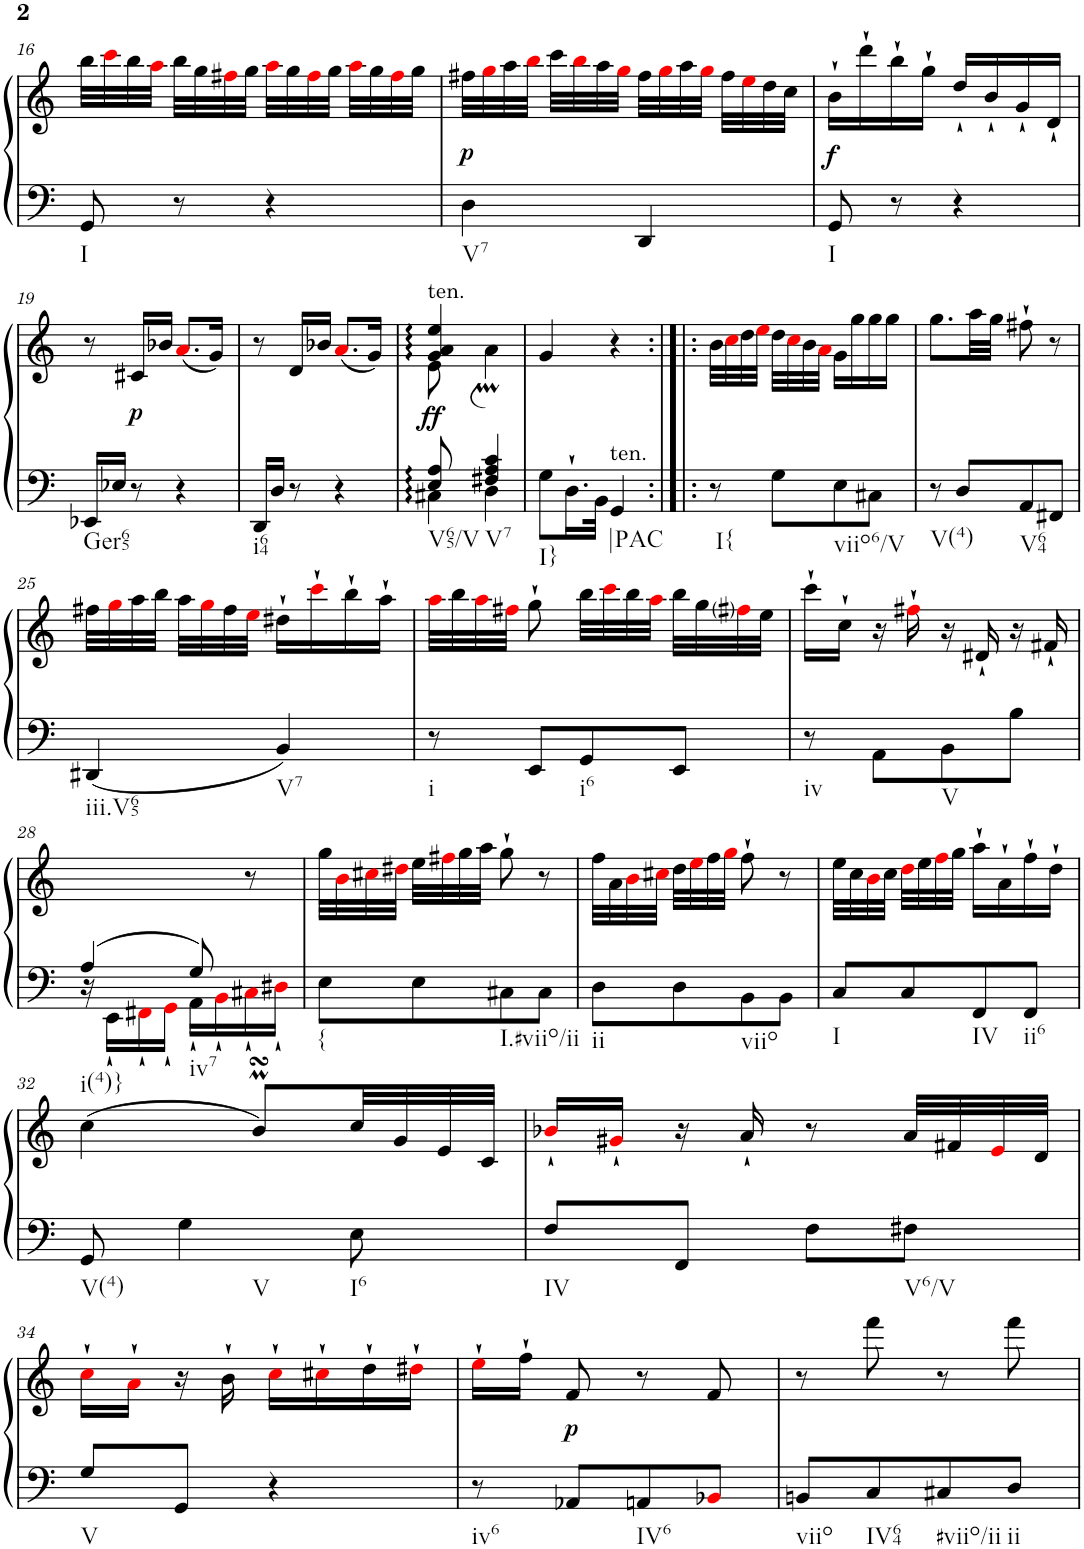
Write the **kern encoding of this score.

**kern	**kern	**dynam	**harte
*part1	*part1	*part1	*part1
*staff2	*staff1	*staff1/2	*
*I"Harpsichord	*	*	*
*I'Hch.	*	*	*
!!LO:PB:g=z
*clefF4	*clefG2	*	*
*k[]	*k[]	*	*
*M2/4	*M2/4	*	*
=16	=16	=16	=16
8GG/	32bb\LLL	.	.
.	32ccci\	.	.
.	32bb\	.	.
.	32aai\JJJ	.	.
8r	32bb\LLL	.	.
.	32gg\	.	.
.	32ff#Xi\	.	.
.	32gg\JJJ	.	.
4r	32aai\LLL	.	.
.	32gg\	.	.
.	32ff#i\	.	.
.	32gg\JJJ	.	.
.	32aai\LLL	.	.
.	32gg\	.	.
.	32ff#i\	.	.
.	32gg\JJJ	.	.
=17	=17	=17	=17
!	!	!LO:DY:b	!
4D\	32ff#X\LLL	p	.
.	32ggi\	.	.
.	32aa\	.	.
.	32bbi\JJJ	.	.
.	32ccc\LLL	.	.
.	32bbi\	.	.
.	32aa\	.	.
.	32ggi\JJJ	.	.
4DD/	32ff#\LLL	.	.
.	32ggi\	.	.
.	32aa\	.	.
.	32ggi\JJJ	.	.
.	32ff#\LLL	.	.
.	32eei\	.	.
.	32dd\	.	.
.	32cc\JJJ	.	.
=18	=18	=18	=18
!	!	!LO:DY:b	!
8GG/	16b`\LL	f	.
.	16ddd`\	.	.
8r	16bb`\	.	.
.	16gg`\JJ	.	.
4r	16dd`/LL	.	.
.	16b`/	.	.
.	16g`/	.	.
.	16d`/JJ	.	.
!!LO:LB:g=z
=19	=19	=19	=19
!	!	!	!LO:H:kt=Ger65
16EE-X/LL	8r	.	N
16E-X/JJ	.	.	.
!	!	!LO:DY:b	!
8r	16c#X/LL	p	.
.	16b-X/JJ	.	.
4r	(<8.ai/L	.	.
.	16g/Jk)	.	.
=20	=20	=20	=20
16DD/LL	8r	.	.
16D/JJ	.	.	.
8r	16d/LL	.	.
.	16b-X/JJ	.	.
4r	(<8.ai/L	.	.
.	16g/Jk)	.	.
=21	=21	=21	=21
*^	*^	*	*
!	!	!LO:TX:a:t=ten.	!	!	!
!	!	!	!	!LO:DY:b	!
8E/: 8A/:	4C#X\	4g/ 4a/ 4ee/	8e\	ff	.
8ryy	.	.	8ryy	.	.
4F#X/ 4A/ 4c/	4D\	4ryy	4aM\	.	.
*v	*v	*	*	*	*
*	*v	*v	*	*
=22	=22	=22	=22
8G\L	4g/	.	.
16.D`\L	.	.	.
32BB\JJk	.	.	.
!LO:TX:a:t=ten.	!	!	!
4GG/	4r	.	.
=23:|!|:	=23:|!|:	=23:|!|:	=23:|!|:
8r	32b\LLL	.	.
.	32cci\	.	.
.	32dd\	.	.
.	32eei\JJJ	.	.
8G\L	32dd\LLL	.	.
.	32cci\	.	.
.	32b\	.	.
.	32ai\JJJ	.	.
8E\	16g\LL	.	.
.	16gg\	.	.
8C#X\J	16gg\	.	.
.	16gg\JJ	.	.
=24	=24	=24	=24
8r	8.gg\L	.	.
8D/L	.	.	.
.	32aa\LL	.	.
.	32gg\JJJ	.	.
8AA/	8ff#X`\	.	.
8FF#X/J	8r	.	.
!!LO:LB:g=z
=25	=25	=25	=25
4DD#X/	32ff#X\LLL	.	.
.	32ggi\	.	.
.	32aa\	.	.
.	32bb\JJJ	.	.
.	32aa\LLL	.	.
.	32ggi\	.	.
.	32ff#\	.	.
.	32eei\JJJ	.	.
4BB/	16dd#X`\LL	.	.
.	16ccc`i\	.	.
.	16bb`\	.	.
.	16aa`\JJ	.	.
=26	=26	=26	=26
8r	32aai\LLL	.	.
.	32bb\	.	.
.	32aai\	.	.
.	32ff#Xi\JJJ	.	.
8EE/L	8gg`\	.	.
8GG/	32bb\LLL	.	.
.	32ccci\	.	.
.	32bb\	.	.
.	32aai\JJJ	.	.
8EE/J	32bb\LLL	.	.
.	32gg\	.	.
.	32ff#ji\	.	.
.	32ee\JJJ	.	.
=27	=27	=27	=27
8r	16ccc`\LL	.	.
.	16cc`\JJ	.	.
8AA\L	16r	.	.
.	16ff#X`i\	.	.
8BB\	16r	.	.
.	16d#X`/	.	.
8B\J	16r	.	.
.	16f#X`/	.	.
!!LO:LB:g=z
=28	=28	=28	=28
*^	*	*	*
4A/	16r	4.ryy	.	.
.	16EE`<\LL	.	.	.
.	16FF#X`<i\	.	.	.
.	16GG`<i\JJ	.	.	.
8G/	16AA`<\LL	.	.	.
.	16BB`<i\	.	.	.
8ryy	16C#X`<i\	8r	.	.
.	16D#X`<i\JJ	.	.	.
=29	=29	=29	=29	=29
!	!	!	!	!LO:H:kt={
*v	*v	*	*	*
8E\L	32gg\LLL	.	N
.	32bi\	.	.
.	32cc#Xi\	.	.
.	32dd#Xi\JJJ	.	.
8E\	32ee\LLL	.	.
.	32ff#Xi\	.	.
.	32gg\	.	.
.	32aa\JJJ	.	.
8C#X\	8gg`\	.	.
8C#\J	8r	.	.
=30	=30	=30	=30
8D\L	32ff\LLL	.	.
.	32a\	.	.
.	32bi\	.	.
.	32cc#Xi\JJJ	.	.
8D\	32dd\LLL	.	.
.	32eei\	.	.
.	32ff\	.	.
.	32ggi\JJJ	.	.
8BB\	8ff`\	.	.
8BB\J	8r	.	.
=31	=31	=31	=31
8C/L	32ee\LLL	.	.
.	32cc\	.	.
.	32bi\	.	.
.	32cc\JJJ	.	.
8C/	32ddi\LLL	.	.
.	32ee\	.	.
.	32ffi\	.	.
.	32gg\JJJ	.	.
8FF/	16aa`\LL	.	.
.	16a`\	.	.
8FF/J	16ff`\	.	.
.	16dd`\JJ	.	.
!!LO:LB:g=z
=32	=32	=32	=32
8GG/	(4cc\	.	.
4G\	.	.	.
.	8bmsSsS/L)	.	.
8E\	32cc/LL	.	.
.	32g/	.	.
.	32e/	.	.
.	32c/JJJ	.	.
=33	=33	=33	=33
8F/L	16b-X`i/LL	.	.
.	16g#X`i/JJ	.	.
8FF/J	16r	.	.
.	16a`/	.	.
8F\L	8r	.	.
8F#X\J	32a/LLL	.	.
.	32f#X/	.	.
.	32ei/	.	.
.	32d/JJJ	.	.
!!LO:LB:g=z
=34	=34	=34	=34
8G/L	16cc`i\LL	.	.
.	16a`i\JJ	.	.
8GG/J	16r	.	.
.	16b`\	.	.
4r	16cc`i\LL	.	.
.	16cc#X`i\	.	.
.	16dd`\	.	.
.	16dd#X`i\JJ	.	.
=35	=35	=35	=35
8r	16ee`i\LL	.	.
.	16ff`\JJ	.	.
!	!	!LO:DY:b	!
8AA-X/L	8f/	p	.
8AAn/	8r	.	.
8BB-Xi/J	8f/	.	.
=36	=36	=36	=36
8BBn/L	8r	.	.
8C/	8fff\	.	.
8C#X/	8r	.	.
8D/J	8fff\	.	.
=	=	=	=
*-	*-	*-	*-
